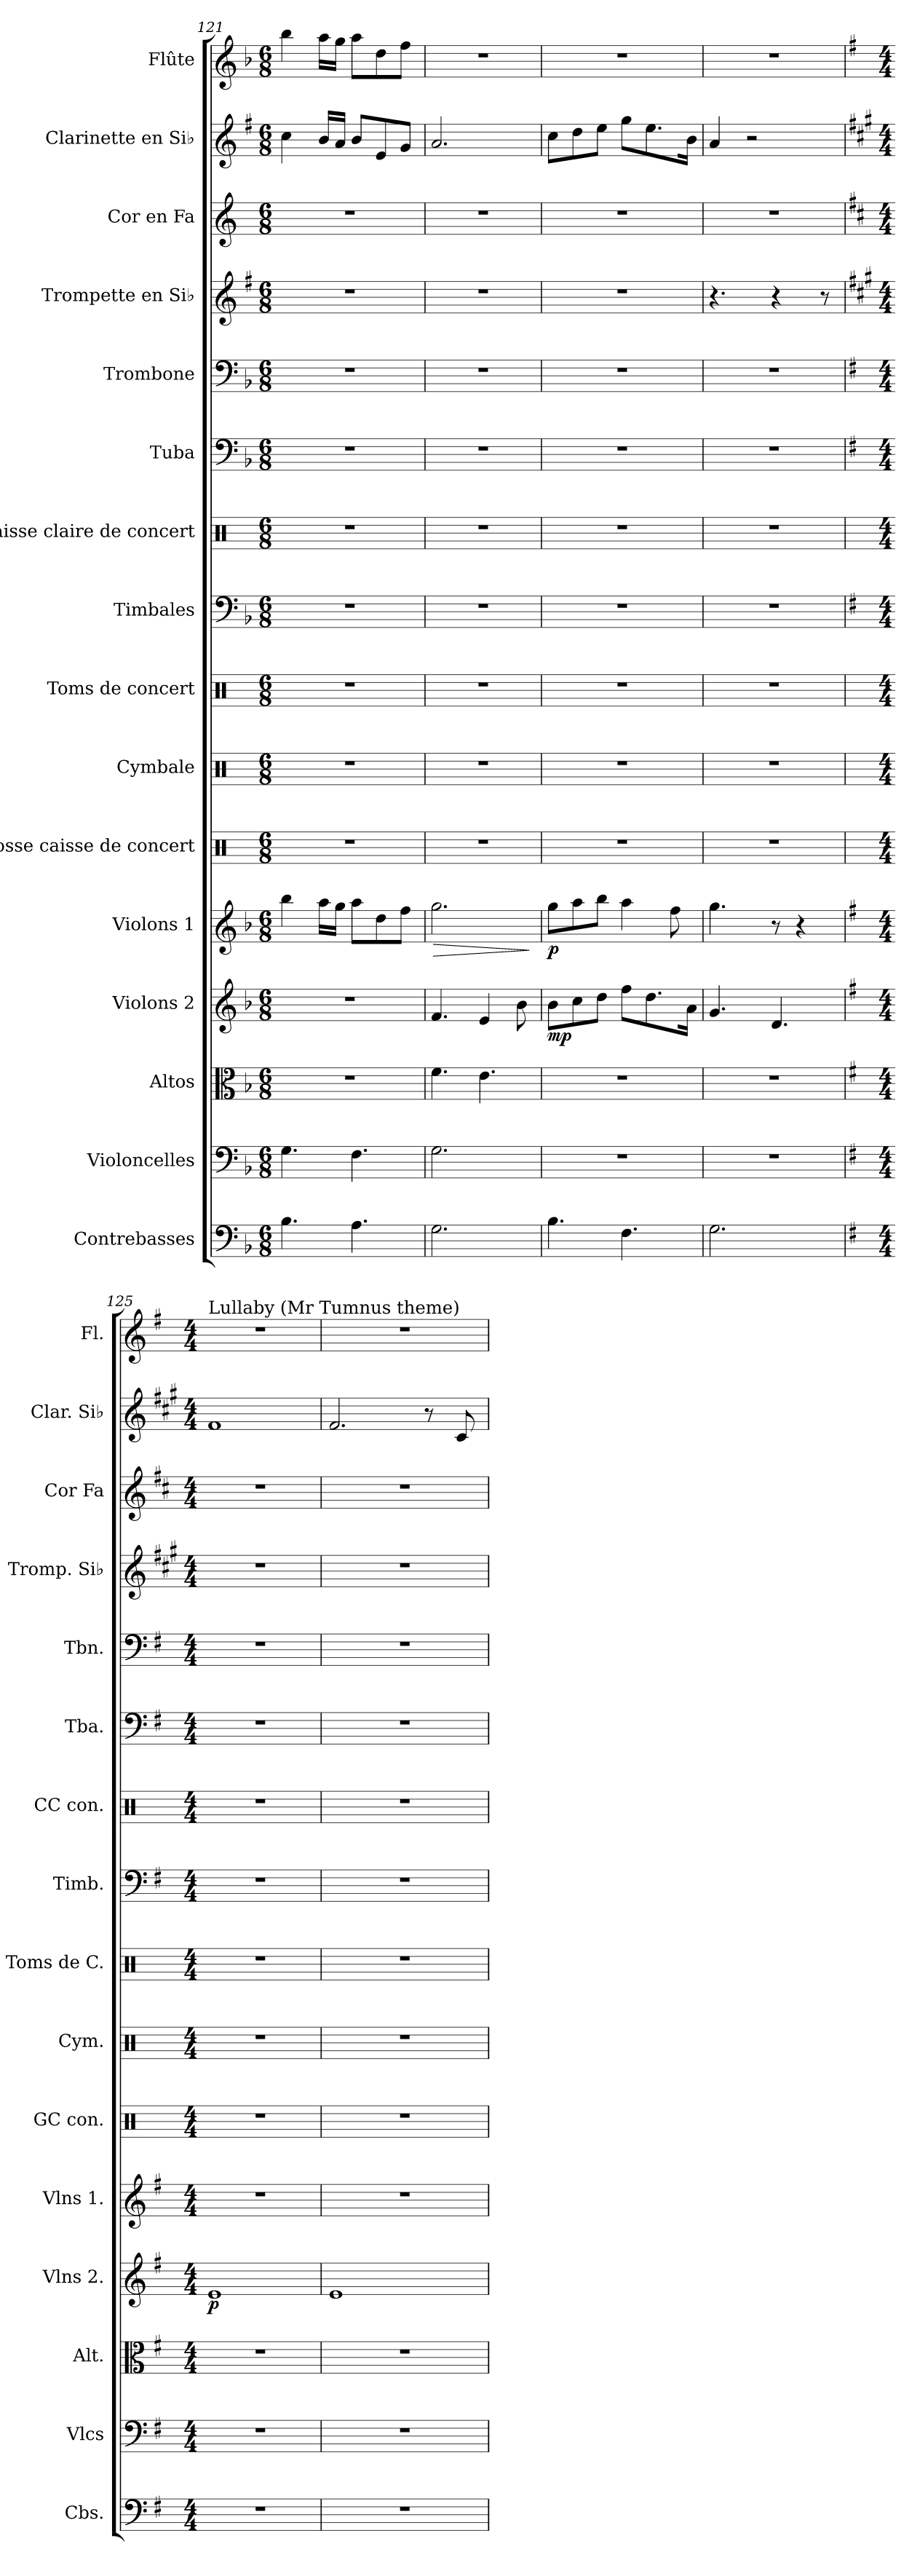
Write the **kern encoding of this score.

**kern	**kern	**kern	**kern	**dynam	**kern	**dynam	**kern	**kern	**kern	**kern	**kern	**kern	**kern	**kern	**kern	**kern	**kern
*part16	*part15	*part14	*part13	*part13	*part12	*part12	*part11	*part10	*part9	*part8	*part7	*part6	*part5	*part4	*part3	*part2	*part1
*staff16	*staff15	*staff14	*staff13	*staff13	*staff12	*staff12	*staff11	*staff10	*staff9	*staff8	*staff7	*staff6	*staff5	*staff4	*staff3	*staff2	*staff1
*I"Contrebasses	*I"Violoncelles	*I"Altos	*I"Violons 2	*	*I"Violons 1	*	*I"Grosse caisse de concert	*I"Cymbale	*I"Toms de concert	*I"Timbales	*I"Caisse claire de concert	*I"Tuba	*I"Trombone	*I"Trompette en Si♭	*I"Cor en Fa	*I"Clarinette en Si♭	*I"Flûte
*I'Cbs.	*I'Vlcs	*I'Alt.	*I'Vlns 2.	*	*I'Vlns 1.	*	*I'GC con.	*I'Cym.	*I'Toms de C.	*I'Timb.	*I'CC con.	*I'Tba.	*I'Tbn.	*I'Tromp. Si♭	*I'Cor Fa	*I'Clar. Si♭	*I'Fl.
!!LO:PB:g=z
*clefF4	*clefF4	*clefC3	*clefG2	*	*clefG2	*	*clefX	*clefX	*clefX	*clefF4	*clefX	*clefF4	*clefF4	*clefG2	*clefG2	*clefG2	*clefG2
*ITrd7c12	*	*	*	*	*	*	*	*	*	*	*	*	*	*ITrd1c2	*ITrd4c7	*ITrd1c2	*
*k[b-]	*k[b-]	*k[b-]	*k[b-]	*	*k[b-]	*	*k[]	*k[]	*k[]	*k[b-]	*k[]	*k[b-]	*k[b-]	*k[b-]	*k[b-]	*k[b-]	*k[b-]
*M6/8	*M6/8	*M6/8	*M6/8	*	*M6/8	*	*M6/8	*M6/8	*M6/8	*M6/8	*M6/8	*M6/8	*M6/8	*M6/8	*M6/8	*M6/8	*M6/8
=121	=121	=121	=121	=121	=121	=121	=121	=121	=121	=121	=121	=121	=121	=121	=121	=121	=121
4.BB-\	4.G\	2.r	2.r	.	4bb-\	.	2.r	2.r	2.r	2.r	2.r	2.r	2.r	2.r	2.r	4b-\	4bb-\
.	.	.	.	.	16aa\LL	.	.	.	.	.	.	.	.	.	.	16a/LL	16aa\LL
.	.	.	.	.	16gg\JJ	.	.	.	.	.	.	.	.	.	.	16g/JJ	16gg\JJ
4.AA\	4.F\	.	.	.	8aa\L	.	.	.	.	.	.	.	.	.	.	8a/L	8aa\L
.	.	.	.	.	8dd\	.	.	.	.	.	.	.	.	.	.	8d/	8dd\
.	.	.	.	.	8ff\J	.	.	.	.	.	.	.	.	.	.	8f/J	8ff\J
=122	=122	=122	=122	=122	=122	=122	=122	=122	=122	=122	=122	=122	=122	=122	=122	=122	=122
!	!	!	!	!	!	!LO:HP:b	!	!	!	!	!	!	!	!	!	!	!
2.GG\	2.G\	4.f\	4.f/	.	2.gg\	>	2.r	2.r	2.r	2.r	2.r	2.r	2.r	2.r	2.r	2.g/	2.r
.	.	4.e\	4e/	.	.	.	.	.	.	.	.	.	.	.	.	.	.
.	.	.	8b-\	.	.	.	.	.	.	.	.	.	.	.	.	.	.
.	.	.	.	.	.	]	.	.	.	.	.	.	.	.	.	.	.
=123	=123	=123	=123	=123	=123	=123	=123	=123	=123	=123	=123	=123	=123	=123	=123	=123	=123
!	!	!	!	!LO:DY:b	!	!LO:DY:b	!	!	!	!	!	!	!	!	!	!	!
4.BB-\	2.r	2.r	8b-\L	mp	8gg\L	p	2.r	2.r	2.r	2.r	2.r	2.r	2.r	2.r	2.r	8b-\L	2.r
.	.	.	8cc\	.	8aa\	.	.	.	.	.	.	.	.	.	.	8cc\	.
.	.	.	8dd\J	.	8bb-\J	.	.	.	.	.	.	.	.	.	.	8dd\J	.
4.FF\	.	.	8ff\L	.	4aa\	.	.	.	.	.	.	.	.	.	.	8ff\L	.
.	.	.	8.dd\	.	.	.	.	.	.	.	.	.	.	.	.	8.dd\	.
.	.	.	.	.	8ff\	.	.	.	.	.	.	.	.	.	.	.	.
.	.	.	16a\Jk	.	.	.	.	.	.	.	.	.	.	.	.	16a\Jk	.
=124	=124	=124	=124	=124	=124	=124	=124	=124	=124	=124	=124	=124	=124	=124	=124	=124	=124
2.GG\	2.r	2.r	4.g/	.	4.gg\	.	2.r	2.r	2.r	2.r	2.r	2.r	2.r	4.r	2.r	4g/	2.r
.	.	.	.	.	.	.	.	.	.	.	.	.	.	.	.	2r	.
.	.	.	4.d/	.	8r	.	.	.	.	.	.	.	.	4r	.	.	.
.	.	.	.	.	4r	.	.	.	.	.	.	.	.	.	.	.	.
.	.	.	.	.	.	.	.	.	.	.	.	.	.	8r	.	.	.
=125	=125	=125	=125	=125	=125	=125	=125	=125	=125	=125	=125	=125	=125	=125	=125	=125	=125
*k[f#]	*k[f#]	*k[f#]	*k[f#]	*	*k[f#]	*	*	*	*	*k[f#]	*	*k[f#]	*k[f#]	*k[f#]	*k[f#]	*k[f#]	*k[f#]
*M4/4	*M4/4	*M4/4	*M4/4	*	*M4/4	*	*M4/4	*M4/4	*M4/4	*M4/4	*M4/4	*M4/4	*M4/4	*M4/4	*M4/4	*M4/4	*M4/4
*	*	*	*	*	*	*	*	*	*	*	*	*	*	*	*	*	*MM90
!	!	!	!	!	!	!	!	!	!	!	!	!	!	!	!	!	!LO:TX:t=Lullaby (Mr Tumnus theme)
!	!	!	!	!LO:DY:b	!	!	!	!	!	!	!	!	!	!	!	!	!
1r	1r	1r	1e	p	1r	.	1r	1r	1r	1r	1r	1r	1r	1r	1r	1e	1r
=126	=126	=126	=126	=126	=126	=126	=126	=126	=126	=126	=126	=126	=126	=126	=126	=126	=126
1r	1r	1r	1e	.	1r	.	1r	1r	1r	1r	1r	1r	1r	1r	1r	2.e/	1r
.	.	.	.	.	.	.	.	.	.	.	.	.	.	.	.	8r	.
.	.	.	.	.	.	.	.	.	.	.	.	.	.	.	.	8B/	.
=	=	=	=	=	=	=	=	=	=	=	=	=	=	=	=	=	=
*-	*-	*-	*-	*-	*-	*-	*-	*-	*-	*-	*-	*-	*-	*-	*-	*-	*-
